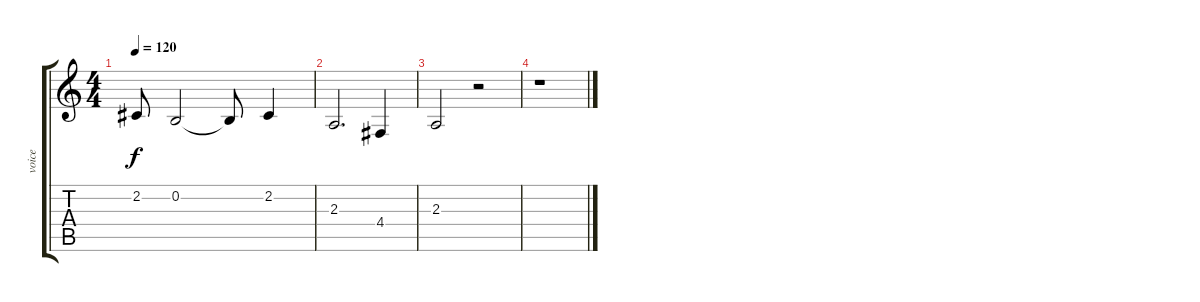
\track ("voice" "voice") {instrument trumpet}
\staff {score tabs}
\tuning (E4 B3 G3 D3 A2 E2) {hide}
\ts (4 4)
\tempo 120
\clef g2
\ks c
2.2{t}.8{dy f} 0.2.2 0.2{t}.8 2.2.4 |
2.3.2{d} 4.4.4 |
2.3.2 r.2 |
r.1
